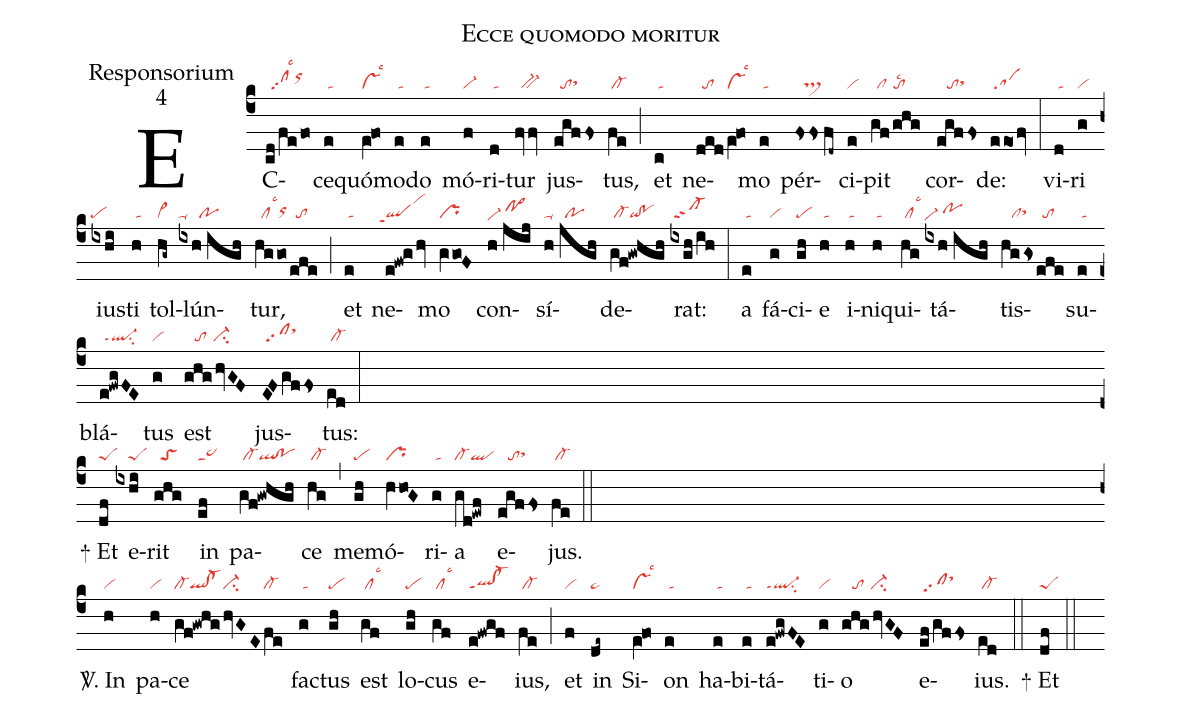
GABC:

name:Ecce quomodo moritur;
office-part:Responsorium;
mode:4;
nabc-lines:1;
%%
(c4) EC(cd/fefo|//sflsc3orhj)ce(e|/ta)quó(eV!fo|vslsc3)mo(e|/ta)do(e|/ta) mó(f|vi-)ri(d|/ta)tur(fvv|//bv-) jus(egffs|//tosthh)tus,(fe|/cl-) (;)et(c|/ta) ne(ded|//to|/eV!fo|vslsc3)mo(e|/ta) pér(fss//fd~|///ts>)ci(e|vi)pit(gf/ghg|//cl//tolsc2) cor(egffs|///tosthh)de:(eeofv|/sa) (:)vi(d|/ta)ri(g|vi) ius(ixhi|pe)ti(h|/ta) tol(hg~|cl~)lún(ixh//igh|ta-///po)tur,(hggo|//cllsc3orhh|/efe|//to) (;)et(e|/ta) ne(e!fw!ghv|``qlhdppt1vihl)mo(gVgo!F|pr) con(h//jij|vi-he/pf~hi)sí(h//jgh|ta-///po)de(gf!gwhgh|/cl-qi!po)rat:(ixgh/ih|/sf-) (:)a(e|/ta) fá(g|vi)ci(gh|pe)e(h|/ta) i(h|/ta)ni(h|/ta)qui(hg|/cllsc3)tá(ixh//igh|vi-he/pohh)tis(hggs|///clsthh|/efe|//to)su(e|/ta)blá(e!fwgFE|/ql-ppt1su2)tus(g|vi) est(ghghvGF|///to//ci-) jus(EFgffs|/sfsthj)tus:(ed|/cl-) (:Z)+ Et(df|peS) e(ixhi|////peS)rit(ghg|//toS) in(ef|sc~) pa(gf!gwhgh|/cl-ql!po)ce(hg|/cl-) (,) me(gh|pe)mó(hVho!G|pr)ri(g|/ta)a(gd!ewf|cl-ql) e(egffs|///tosthh)jus.(fe|/cl-) (::Z)<sp>V/</sp>. In(h|vi) pa(h|vi)ce(gf!gwhg|cl-ql!cl-|/hvGE|ci-|/fe|cl-) fa(g|/ta)ctus(gh|pe) est(gf|/cllsc3) lo(gh|pe)cus(gf|/cllsc3) e(e!fwgf|ql!cl-ppt1)ius,(fe|/cl-) (;)et(f|vi) in(de~|pe~) Si(eV!fo|vslsc3)on(e|/ta) ha(e|/ta)bi(e|/ta)tá(e!fwgFE|ql-ppt1su2)ti(g|vi)o(ghghvGF|///to//ci-) e(ef/gffs|/sfhesthj)ius.(ed|/cl-) (::)
+ Et(df|peS) (::)
